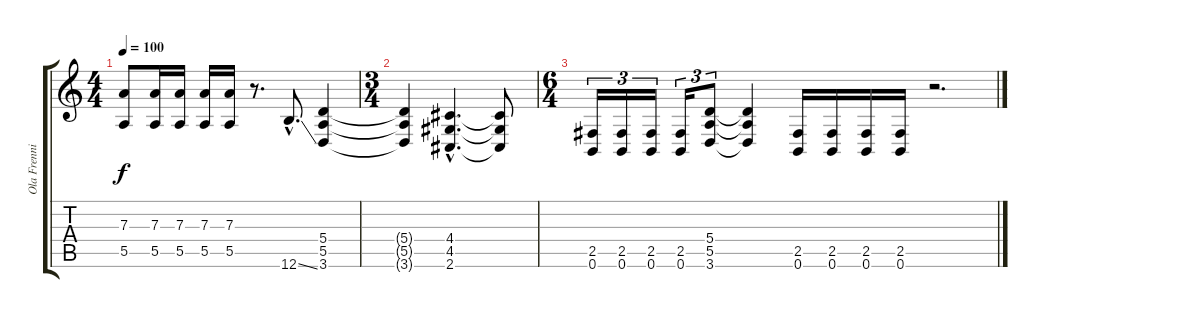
\track ("Ola Frenning" "Ola Frenni") {instrument overdrivenguitar}
\staff {score tabs}
\tuning (B3 Gb3 D3 A2 E2 B1) {hide}
\ts (4 4)
\tempo 100
\clef g2
\ks c
(7.3 5.5).8{dy f} (7.3 5.5).16 (7.3 5.5).16 (7.3 5.5).16 (7.3 5.5).16 r.8{d} 12.6{ss hac}.8{d} (5.4 5.5 3.6).4 |
\ts (3 4)
(5.4{t} 5.5{t} 3.6{t}).4 (4.4{hac} 4.5{hac} 2.6{hac}).4{d} (4.4{t} 4.5{t} 2.6{t}).8 |
\ts (6 4)
(2.5 0.6).16{tu (3 2)} (2.5 0.6).16{tu (3 2)} (2.5 0.6).16{tu (3 2)} (2.5 0.6).16{tu (3 2)} (5.4 5.5 3.6).8{tu (3 2)} (5.4{t} 5.5{t} 3.6{t}).4 (2.5 0.6).16 (2.5 0.6).16 (2.5 0.6).16 (2.5 0.6).16 r.2{d}
